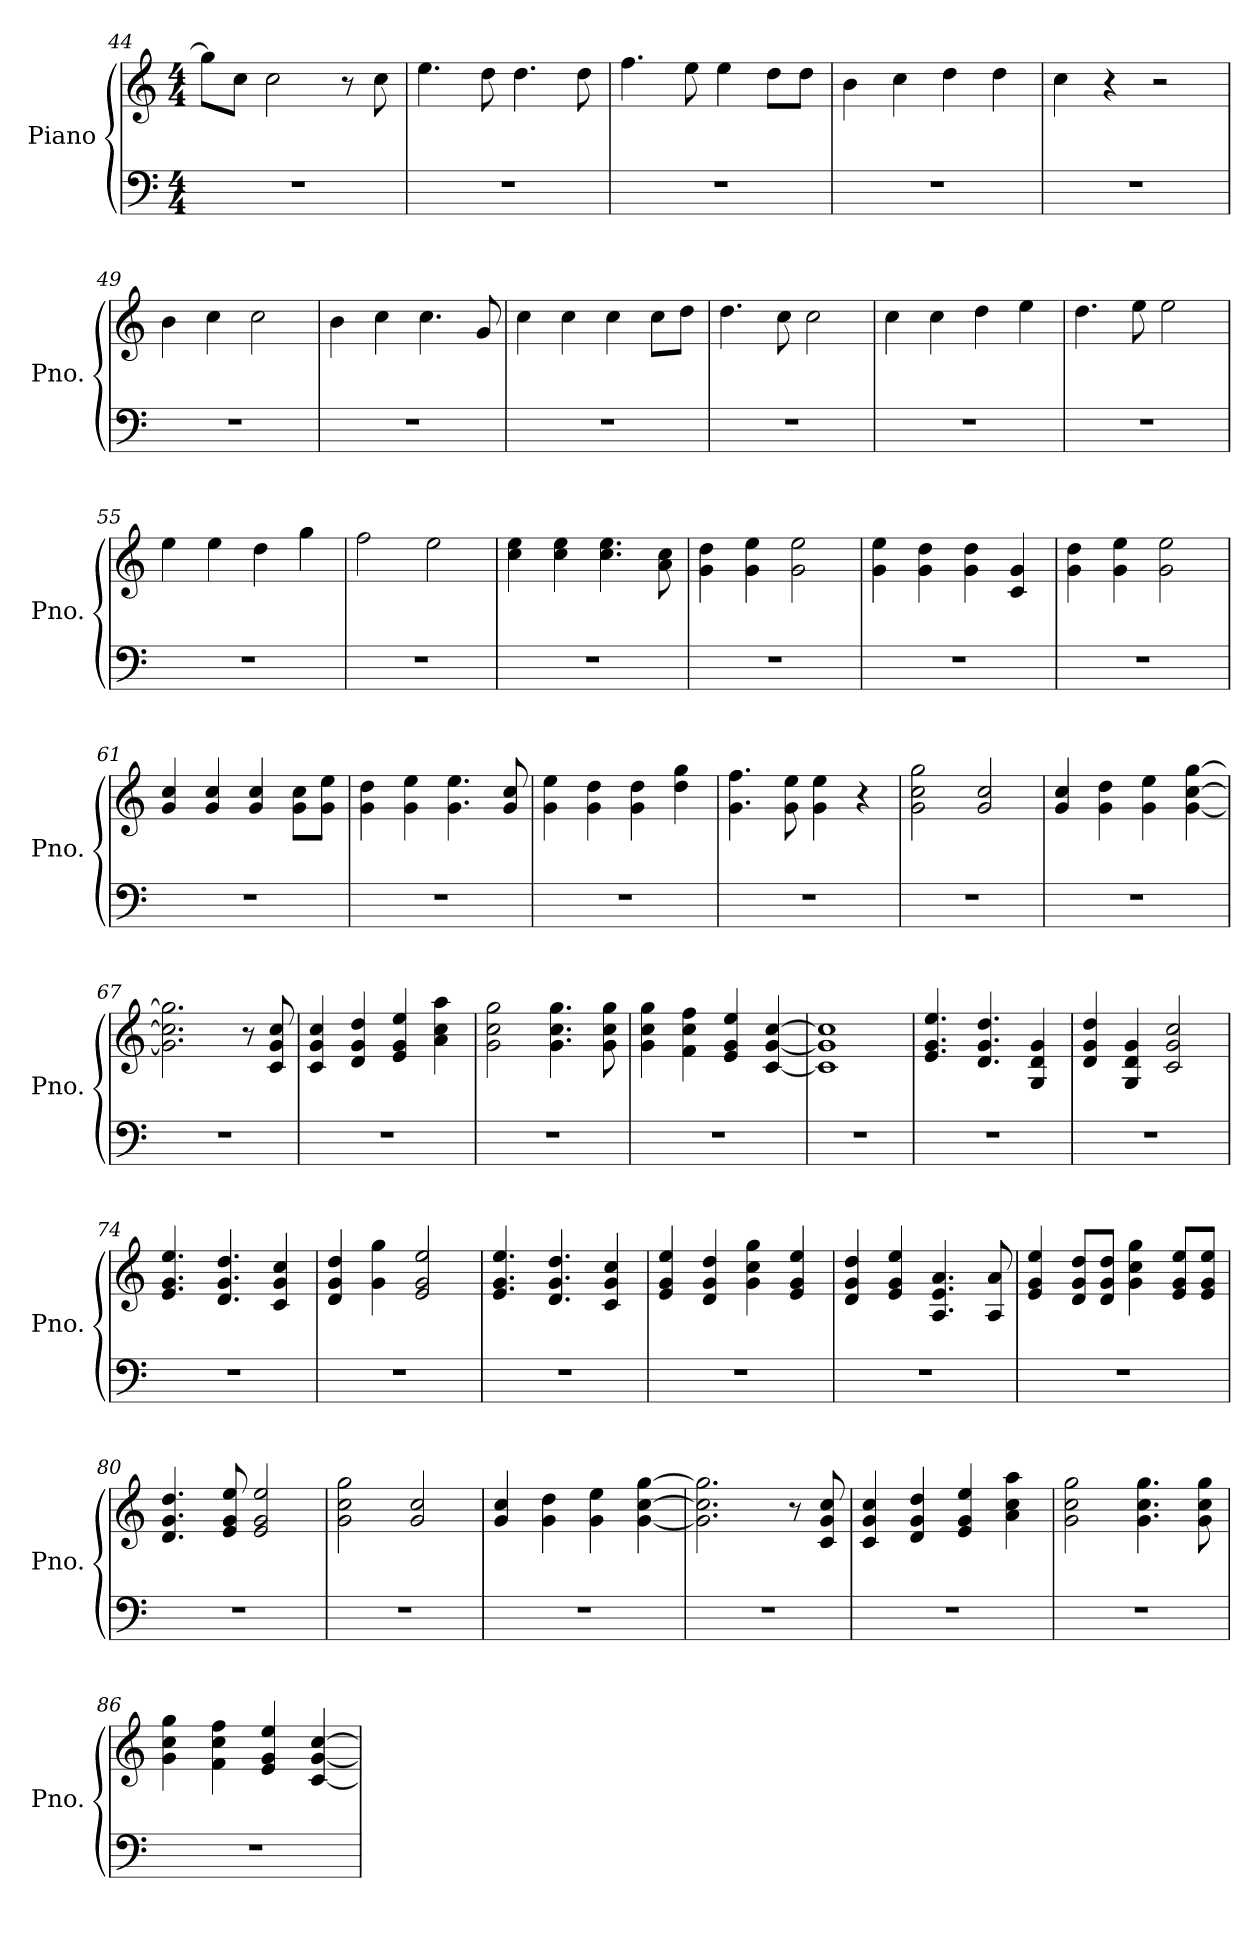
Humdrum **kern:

**kern	**kern
*part1	*part1
*staff2	*staff1
*I"Piano	*
*I'Pno.	*
!!LO:LB:g=z
*clefF4	*clefG2
*k[]	*k[]
*M4/4	*M4/4
=44	=44
1r	8gg\L]
.	8cc\J
.	2cc\
.	8r
.	8cc\
=45	=45
1r	4.ee\
.	8dd\
.	4.dd\
.	8dd\
=46	=46
1r	4.ff\
.	8ee\
.	4ee\
.	8dd\L
.	8dd\J
=47	=47
1r	4b\
.	4cc\
.	4dd\
.	4dd\
=48	=48
1r	4cc\
.	4r
.	2r
=49	=49
1r	4b\
.	4cc\
.	2cc\
=50	=50
1r	4b\
.	4cc\
.	4.cc\
.	8g/
=51	=51
1r	4cc\
.	4cc\
.	4cc\
.	8cc\L
.	8dd\J
!!LO:LB:g=z
=52	=52
1r	4.dd\
.	8cc\
.	2cc\
=53	=53
1r	4cc\
.	4cc\
.	4dd\
.	4ee\
=54	=54
1r	4.dd\
.	8ee\
.	2ee\
=55	=55
1r	4ee\
.	4ee\
.	4dd\
.	4gg\
=56	=56
1r	2ff\
.	2ee\
=57	=57
1r	4cc\ 4ee\
.	4cc\ 4ee\
.	4.cc\ 4.ee\
.	8a\ 8cc\
=58	=58
1r	4g\ 4dd\
.	4g\ 4ee\
.	2g\ 2ee\
=59	=59
1r	4g\ 4ee\
.	4g\ 4dd\
.	4g\ 4dd\
.	4c/ 4g/
=60	=60
1r	4g\ 4dd\
.	4g\ 4ee\
.	2g\ 2ee\
!!LO:LB:g=z
=61	=61
1r	4g/ 4cc/
.	4g/ 4cc/
.	4g/ 4cc/
.	8g\ 8cc\L
.	8g\ 8ee\J
=62	=62
1r	4g\ 4dd\
.	4g\ 4ee\
.	4.g\ 4.ee\
.	8g/ 8cc/
=63	=63
1r	4g\ 4ee\
.	4g\ 4dd\
.	4g\ 4dd\
.	4dd\ 4gg\
=64	=64
1r	4.g\ 4.ff\
.	8g\ 8ee\
.	4g\ 4ee\
.	4r
=65	=65
1r	2g\ 2cc\ 2gg\
.	2g/ 2cc/
=66	=66
1r	4g/ 4cc/
.	4g\ 4dd\
.	4g\ 4ee\
.	[4g\ [4cc\ [4gg\
=67	=67
1r	2.g\] 2.cc\] 2.gg\]
.	8r
.	8c/ 8g/ 8cc/
=68	=68
1r	4c/ 4g/ 4cc/
.	4d/ 4g/ 4dd/
.	4e/ 4g/ 4ee/
.	4a\ 4cc\ 4aa\
!!LO:LB:g=z
=69	=69
1r	2g\ 2cc\ 2gg\
.	4.g\ 4.cc\ 4.gg\
.	8g\ 8cc\ 8gg\
=70	=70
1r	4g\ 4cc\ 4gg\
.	4f\ 4cc\ 4ff\
.	4e/ 4g/ 4ee/
.	[4c/ [4g/ [4cc/
=71	=71
1r	1c] 1g] 1cc]
=72	=72
1r	4.e/ 4.g/ 4.ee/
.	4.d/ 4.g/ 4.dd/
.	4G/ 4d/ 4g/
=73	=73
1r	4d/ 4g/ 4dd/
.	4G/ 4d/ 4g/
.	2c/ 2g/ 2cc/
=74	=74
1r	4.e/ 4.g/ 4.ee/
.	4.d/ 4.g/ 4.dd/
.	4c/ 4g/ 4cc/
=75	=75
1r	4d/ 4g/ 4dd/
.	4g\ 4gg\
.	2e/ 2g/ 2ee/
=76	=76
1r	4.e/ 4.g/ 4.ee/
.	4.d/ 4.g/ 4.dd/
.	4c/ 4g/ 4cc/
=77	=77
1r	4e/ 4g/ 4ee/
.	4d/ 4g/ 4dd/
.	4g\ 4cc\ 4gg\
.	4e/ 4g/ 4ee/
!!LO:PB:g=z
=78	=78
1r	4d/ 4g/ 4dd/
.	4e/ 4g/ 4ee/
.	4.A/ 4.e/ 4.a/
.	8A/ 8a/
=79	=79
1r	4e/ 4g/ 4ee/
.	8d/ 8g/ 8dd/L
.	8d/ 8g/ 8dd/J
.	4g\ 4cc\ 4gg\
.	8e/ 8g/ 8ee/L
.	8e/ 8g/ 8ee/J
=80	=80
1r	4.d/ 4.g/ 4.dd/
.	8e/ 8g/ 8ee/
.	2e/ 2g/ 2ee/
=81	=81
1r	2g\ 2cc\ 2gg\
.	2g/ 2cc/
=82	=82
1r	4g/ 4cc/
.	4g\ 4dd\
.	4g\ 4ee\
.	[4g\ [4cc\ [4gg\
=83	=83
1r	2.g\] 2.cc\] 2.gg\]
.	8r
.	8c/ 8g/ 8cc/
=84	=84
1r	4c/ 4g/ 4cc/
.	4d/ 4g/ 4dd/
.	4e/ 4g/ 4ee/
.	4a\ 4cc\ 4aa\
=85	=85
1r	2g\ 2cc\ 2gg\
.	4.g\ 4.cc\ 4.gg\
.	8g\ 8cc\ 8gg\
!!LO:LB:g=z
=86	=86
1r	4g\ 4cc\ 4gg\
.	4f\ 4cc\ 4ff\
.	4e/ 4g/ 4ee/
.	[4c/ [4g/ [4cc/
=	=
*-	*-
